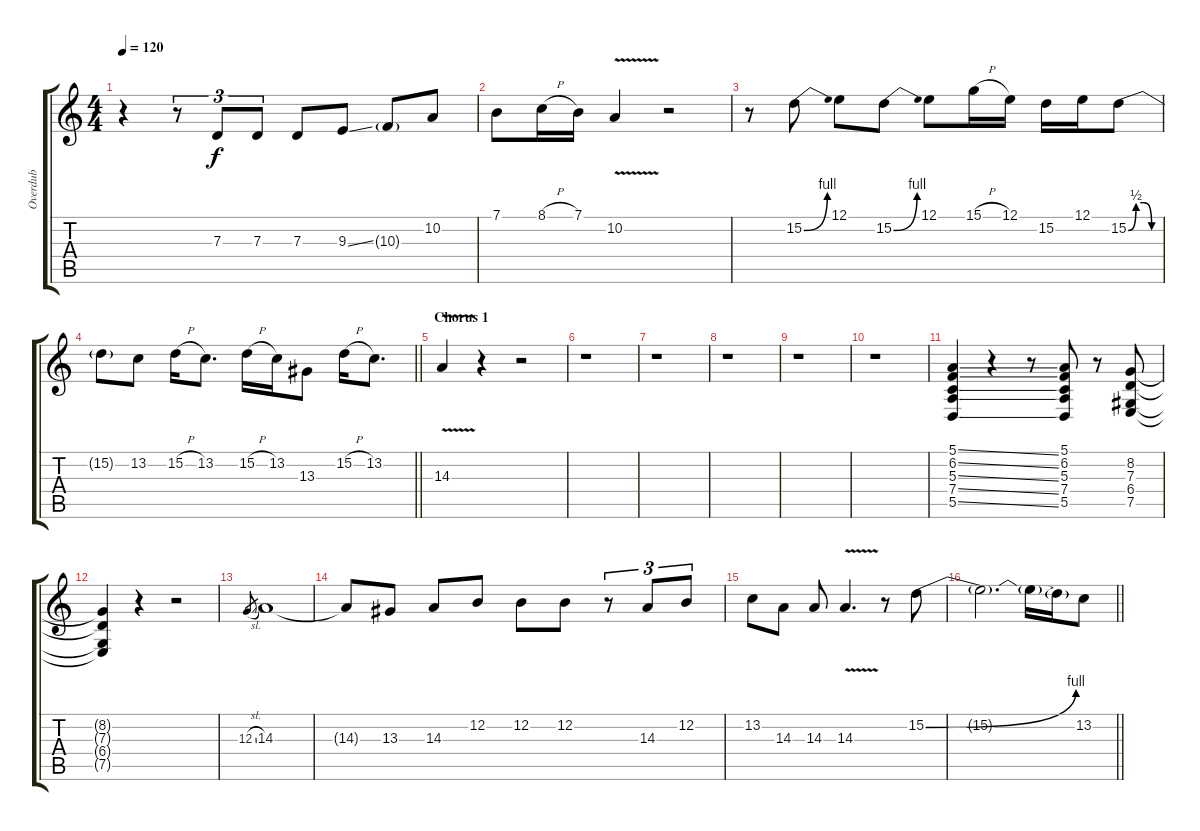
\track ("Overdub" "Overdub") {instrument lead8bassandlead}
\staff {score tabs}
\tuning (E4 B3 G3 D3 A2 E2) {hide}
\ts (4 4)
\tempo 120
\clef g2
\ks c
r.4{dy f} r.8{tu (3 2)} 7.3.8{tu (3 2)} 7.3.8{tu (3 2)} 7.3.8 9.3{ss}.8 10.3{g}.8 10.2.8 |
7.1.8 8.1{h}.16 7.1.16 10.2{v}.4 r.2 |
r.8 15.2{be (bend 0 0 60 4)}.8 12.1.8 15.2{be (bend 0 0 60 4)}.8 12.1.8 15.1{h}.16 12.1.16 15.2.16 12.1.16 15.2{be (custom 0 0 15 2 30 2 45 0 60 0)}.8 |
\barLineRight lightlight
15.2{t}.8 13.2.8 15.2{h}.16 13.2.8{d} 15.2{h}.16 13.2.16 13.3.8 15.2{h}.16 13.2.8{d} |
\section ("" "Chorus 1")
14.3{v}.4 r.4 r.2 |
r.1 |
r.1 |
r.1 |
r.1 |
r.1 |
(5.1{ss} 6.2{ss} 5.3{ss} 7.4{ss} 5.5{ss}).4 r.4 r.8 (5.1 6.2 5.3 7.4 5.5).8 r.8 (8.2 7.3 6.4 7.5).8 |
(8.2{t} 7.3{t} 6.4{t} 7.5{t}).4 r.4 r.2 |
12.3{sl}.8{gr} 14.3.1 |
14.3{t}.8 13.3.8 14.3.8 12.2.8 12.2.8 12.2.8 r.8{tu (3 2)} 14.3.8{tu (3 2)} 12.2.8{tu (3 2)} |
13.2.8 14.3.8 14.3.8 14.3{v}.4{d} r.8 15.2{be (bend 0 0 60 4)}.8 |
\barLineRight lightlight
15.2{t}.2{d} 15.2{t}.16 15.2{t}.16 13.2.8
